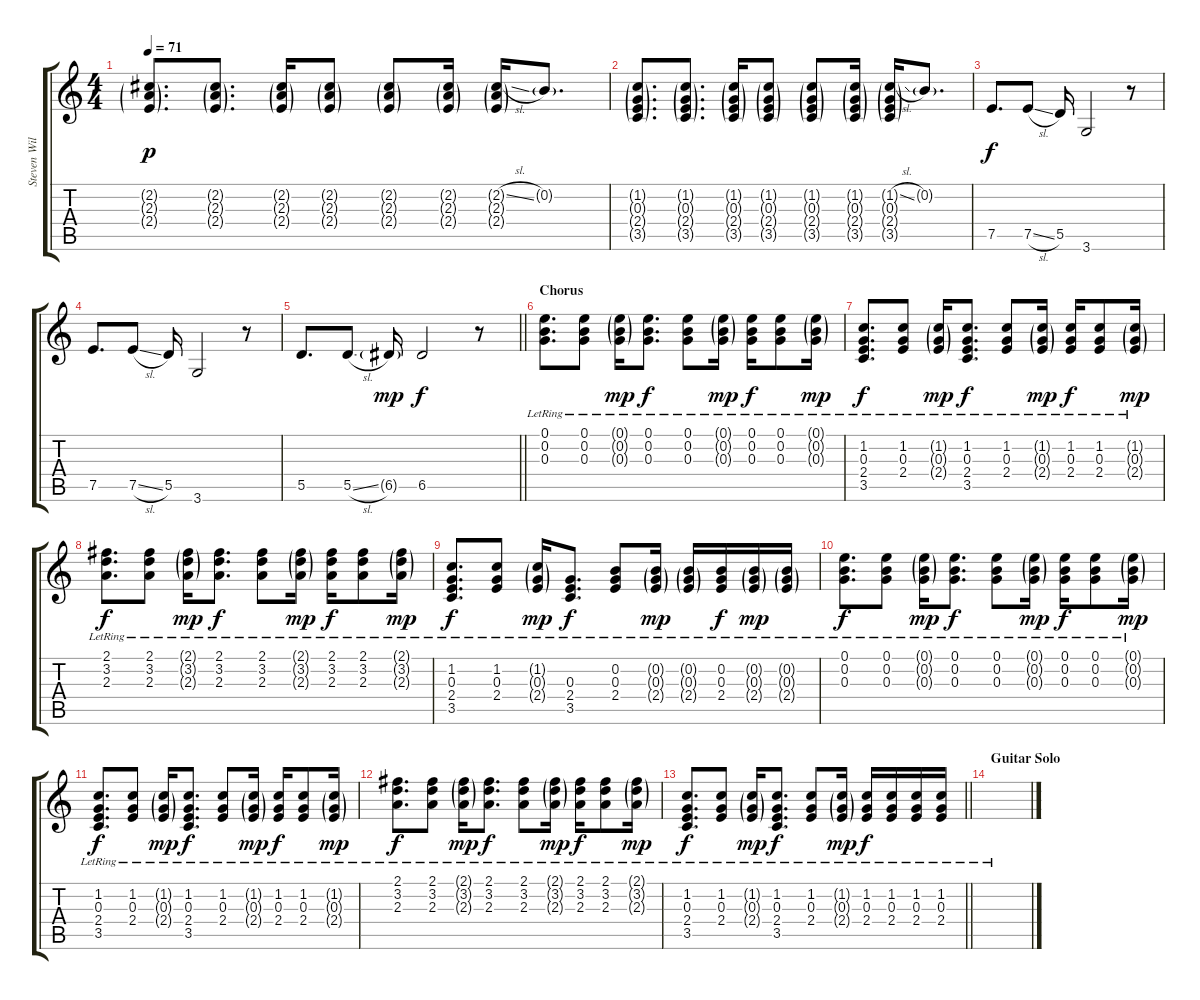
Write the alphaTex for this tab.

\track ("Steven Wilson" "Steven Wil") {instrument acousticguitarsteel}
\staff {score tabs}
\tuning (E4 B3 G3 D3 A2 E2) {hide}
\ts (4 4)
\tempo 71
\clef g2
\ks c
(2.2{g} 2.3{g} 2.4{g}).8{d dy p} (2.2{g} 2.3{g} 2.4{g}).8{d} (2.2{g} 2.3{g} 2.4{g}).16 (2.2{g} 2.3{g} 2.4{g}).8 (2.2{g} 2.3{g} 2.4{g}).8 (2.2{g} 2.3{g} 2.4{g}).16 (2.2{sl g} 2.3{g} 2.4{g}).16 0.2{g}.8{d} |
(1.2{g} 0.3{g} 2.4{g} 3.5{g}).8{d} (1.2{g} 0.3{g} 2.4{g} 3.5{g}).8{d} (1.2{g} 0.3{g} 2.4{g} 3.5{g}).16 (1.2{g} 0.3{g} 2.4{g} 3.5{g}).8 (1.2{g} 0.3{g} 2.4{g} 3.5{g}).8 (1.2{g} 0.3{g} 2.4{g} 3.5{g}).16 (1.2{sl g} 0.3{g} 2.4{g} 3.5{g}).16 0.2{g}.8{d} |
7.5.8{d dy f} 7.5{sl}.8 5.5.16 3.6.2 r.8 |
7.5.8{d} 7.5{sl}.8 5.5.16 3.6.2 r.8 |
\barLineRight lightlight
5.5.8{d} 5.5{sl}.8 6.5{g}.16{dy mp} 6.5.2{dy f} r.8 |
\section ("" "Chorus")
(0.1{lr} 0.2{lr} 0.3{lr}).8{d instrument acousticguitarnylon} (0.1{lr} 0.2{lr} 0.3{lr}).8 (0.1{g lr} 0.2{g lr} 0.3{g lr}).16{dy mp} (0.1{lr} 0.2{lr} 0.3{lr}).8{d dy f} (0.1{lr} 0.2{lr} 0.3{lr}).8 (0.1{g lr} 0.2{g lr} 0.3{g lr}).16{dy mp} (0.1{lr} 0.2{lr} 0.3{lr}).16{dy f} (0.1{lr} 0.2{lr} 0.3{lr}).8 (0.1{g lr} 0.2{g lr} 0.3{g lr}).16{dy mp} |
(1.2{lr} 0.3{lr} 2.4{lr} 3.5{lr}).8{d dy f} (1.2{lr} 0.3{lr} 2.4{lr}).8 (1.2{g lr} 0.3{g lr} 2.4{g lr}).16{dy mp} (1.2{lr} 0.3{lr} 2.4{lr} 3.5{lr}).8{d dy f} (1.2{lr} 0.3{lr} 2.4{lr}).8 (1.2{g lr} 0.3{g lr} 2.4{g lr}).16{dy mp} (1.2{lr} 0.3{lr} 2.4{lr}).16{dy f} (1.2{lr} 0.3{lr} 2.4{lr}).8 (1.2{g lr} 0.3{g lr} 2.4{g lr}).16{dy mp} |
(2.1{lr} 3.2{lr} 2.3{lr}).8{d dy f} (2.1{lr} 3.2{lr} 2.3{lr}).8 (2.1{g lr} 3.2{g lr} 2.3{g lr}).16{dy mp} (2.1{lr} 3.2{lr} 2.3{lr}).8{d dy f} (2.1{lr} 3.2{lr} 2.3{lr}).8 (2.1{g lr} 3.2{g lr} 2.3{g lr}).16{dy mp} (2.1{lr} 3.2{lr} 2.3{lr}).16{dy f} (2.1{lr} 3.2{lr} 2.3{lr}).8 (2.1{g lr} 3.2{g lr} 2.3{g lr}).16{dy mp} |
(1.2{lr} 0.3{lr} 2.4{lr} 3.5{lr}).8{d dy f} (1.2{lr} 0.3{lr} 2.4{lr}).8 (1.2{g lr} 0.3{g lr} 2.4{g lr}).16{dy mp} (0.3{lr} 2.4{lr} 3.5{lr}).8{d dy f} (0.2{lr} 0.3{lr} 2.4{lr}).8 (0.2{g lr} 0.3{g lr} 2.4{g lr}).16{dy mp} (0.2{g lr} 0.3{g lr} 2.4{g lr}).16 (0.2{lr} 0.3{lr} 2.4{lr}).16{dy f} (0.2{g lr} 0.3{g lr} 2.4{g lr}).16{dy mp} (0.2{g lr} 0.3{g lr} 2.4{g lr}).16 |
(0.1{lr} 0.2{lr} 0.3{lr}).8{d dy f instrument acousticguitarnylon} (0.1{lr} 0.2{lr} 0.3{lr}).8 (0.1{g lr} 0.2{g lr} 0.3{g lr}).16{dy mp} (0.1{lr} 0.2{lr} 0.3{lr}).8{d dy f} (0.1{lr} 0.2{lr} 0.3{lr}).8 (0.1{g lr} 0.2{g lr} 0.3{g lr}).16{dy mp} (0.1{lr} 0.2{lr} 0.3{lr}).16{dy f} (0.1{lr} 0.2{lr} 0.3{lr}).8 (0.1{g lr} 0.2{g lr} 0.3{g lr}).16{dy mp} |
(1.2{lr} 0.3{lr} 2.4{lr} 3.5{lr}).8{d dy f} (1.2{lr} 0.3{lr} 2.4{lr}).8 (1.2{g lr} 0.3{g lr} 2.4{g lr}).16{dy mp} (1.2{lr} 0.3{lr} 2.4{lr} 3.5{lr}).8{d dy f} (1.2{lr} 0.3{lr} 2.4{lr}).8 (1.2{g lr} 0.3{g lr} 2.4{g lr}).16{dy mp} (1.2{lr} 0.3{lr} 2.4{lr}).16{dy f} (1.2{lr} 0.3{lr} 2.4{lr}).8 (1.2{g lr} 0.3{g lr} 2.4{g lr}).16{dy mp} |
(2.1{lr} 3.2{lr} 2.3{lr}).8{d dy f} (2.1{lr} 3.2{lr} 2.3{lr}).8 (2.1{g lr} 3.2{g lr} 2.3{g lr}).16{dy mp} (2.1{lr} 3.2{lr} 2.3{lr}).8{d dy f} (2.1{lr} 3.2{lr} 2.3{lr}).8 (2.1{g lr} 3.2{g lr} 2.3{g lr}).16{dy mp} (2.1{lr} 3.2{lr} 2.3{lr}).16{dy f} (2.1{lr} 3.2{lr} 2.3{lr}).8 (2.1{g lr} 3.2{g lr} 2.3{g lr}).16{dy mp} |
\barLineRight lightlight
(1.2{lr} 0.3{lr} 2.4{lr} 3.5{lr}).8{d dy f} (1.2{lr} 0.3{lr} 2.4{lr}).8 (1.2{g lr} 0.3{g lr} 2.4{g lr}).16{dy mp} (1.2{lr} 0.3{lr} 2.4{lr} 3.5{lr}).8{d dy f} (1.2{lr} 0.3{lr} 2.4{lr}).8 (1.2{g lr} 0.3{g lr} 2.4{g lr}).16{dy mp} (1.2{lr} 0.3{lr} 2.4{lr}).16{dy f} (1.2{lr} 0.3{lr} 2.4{lr}).16 (1.2{lr} 0.3{lr} 2.4{lr}).16 (1.2{lr} 0.3{lr} 2.4{lr}).16 |
\section ("" "Guitar Solo")
